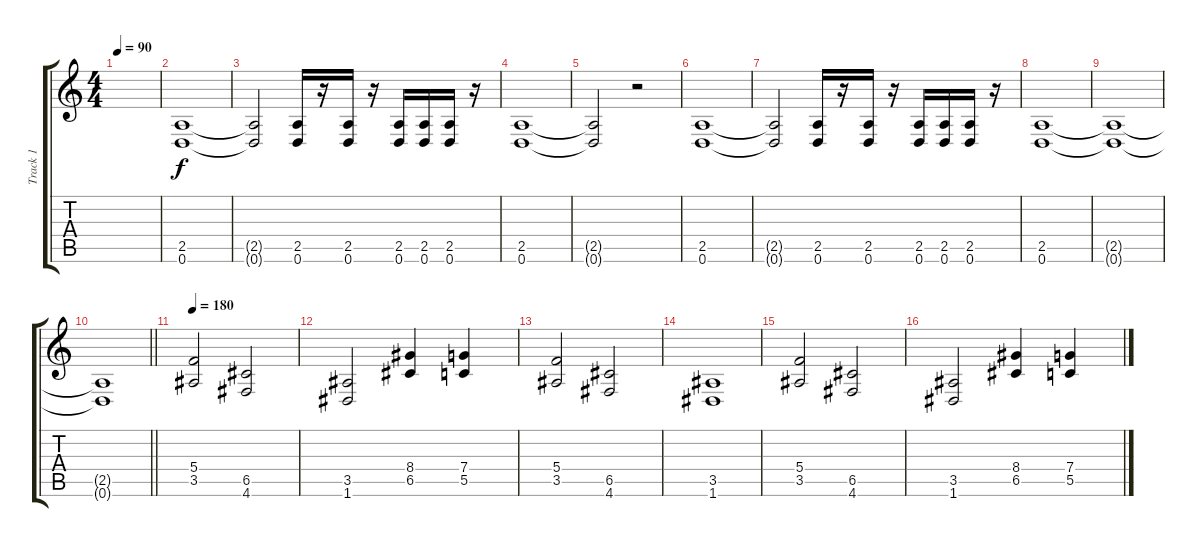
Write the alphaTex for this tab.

\track ("Track 1" "Track 1") {instrument distortionguitar}
\staff {score tabs}
\tuning (D4 A3 F3 C3 G2 D2) {hide}
\ts (4 4)
\tempo 90
\clef g2
\ks c
|
(2.5 0.6).1 |
(2.5{t} 0.6{t}).2 (2.5 0.6).16 r.16 (2.5 0.6).16 r.16 (2.5 0.6).16 (2.5 0.6).16 (2.5 0.6).16 r.16 |
(2.5 0.6).1 |
(2.5{t} 0.6{t}).2 r.2 |
(2.5 0.6).1 |
(2.5{t} 0.6{t}).2 (2.5 0.6).16 r.16 (2.5 0.6).16 r.16 (2.5 0.6).16 (2.5 0.6).16 (2.5 0.6).16 r.16 |
(2.5 0.6).1 |
(2.5{t} 0.6{t}).1 |
\barLineRight lightlight
(2.5{t} 0.6{t}).1 |
\tempo 180
(5.4 3.5).2 (6.5 4.6).2 |
(3.5 1.6).2 (8.4 6.5).4 (7.4 5.5).4 |
(5.4 3.5).2 (6.5 4.6).2 |
(3.5 1.6).1 |
(5.4 3.5).2 (6.5 4.6).2 |
(3.5 1.6).2 (8.4 6.5).4 (7.4 5.5).4
